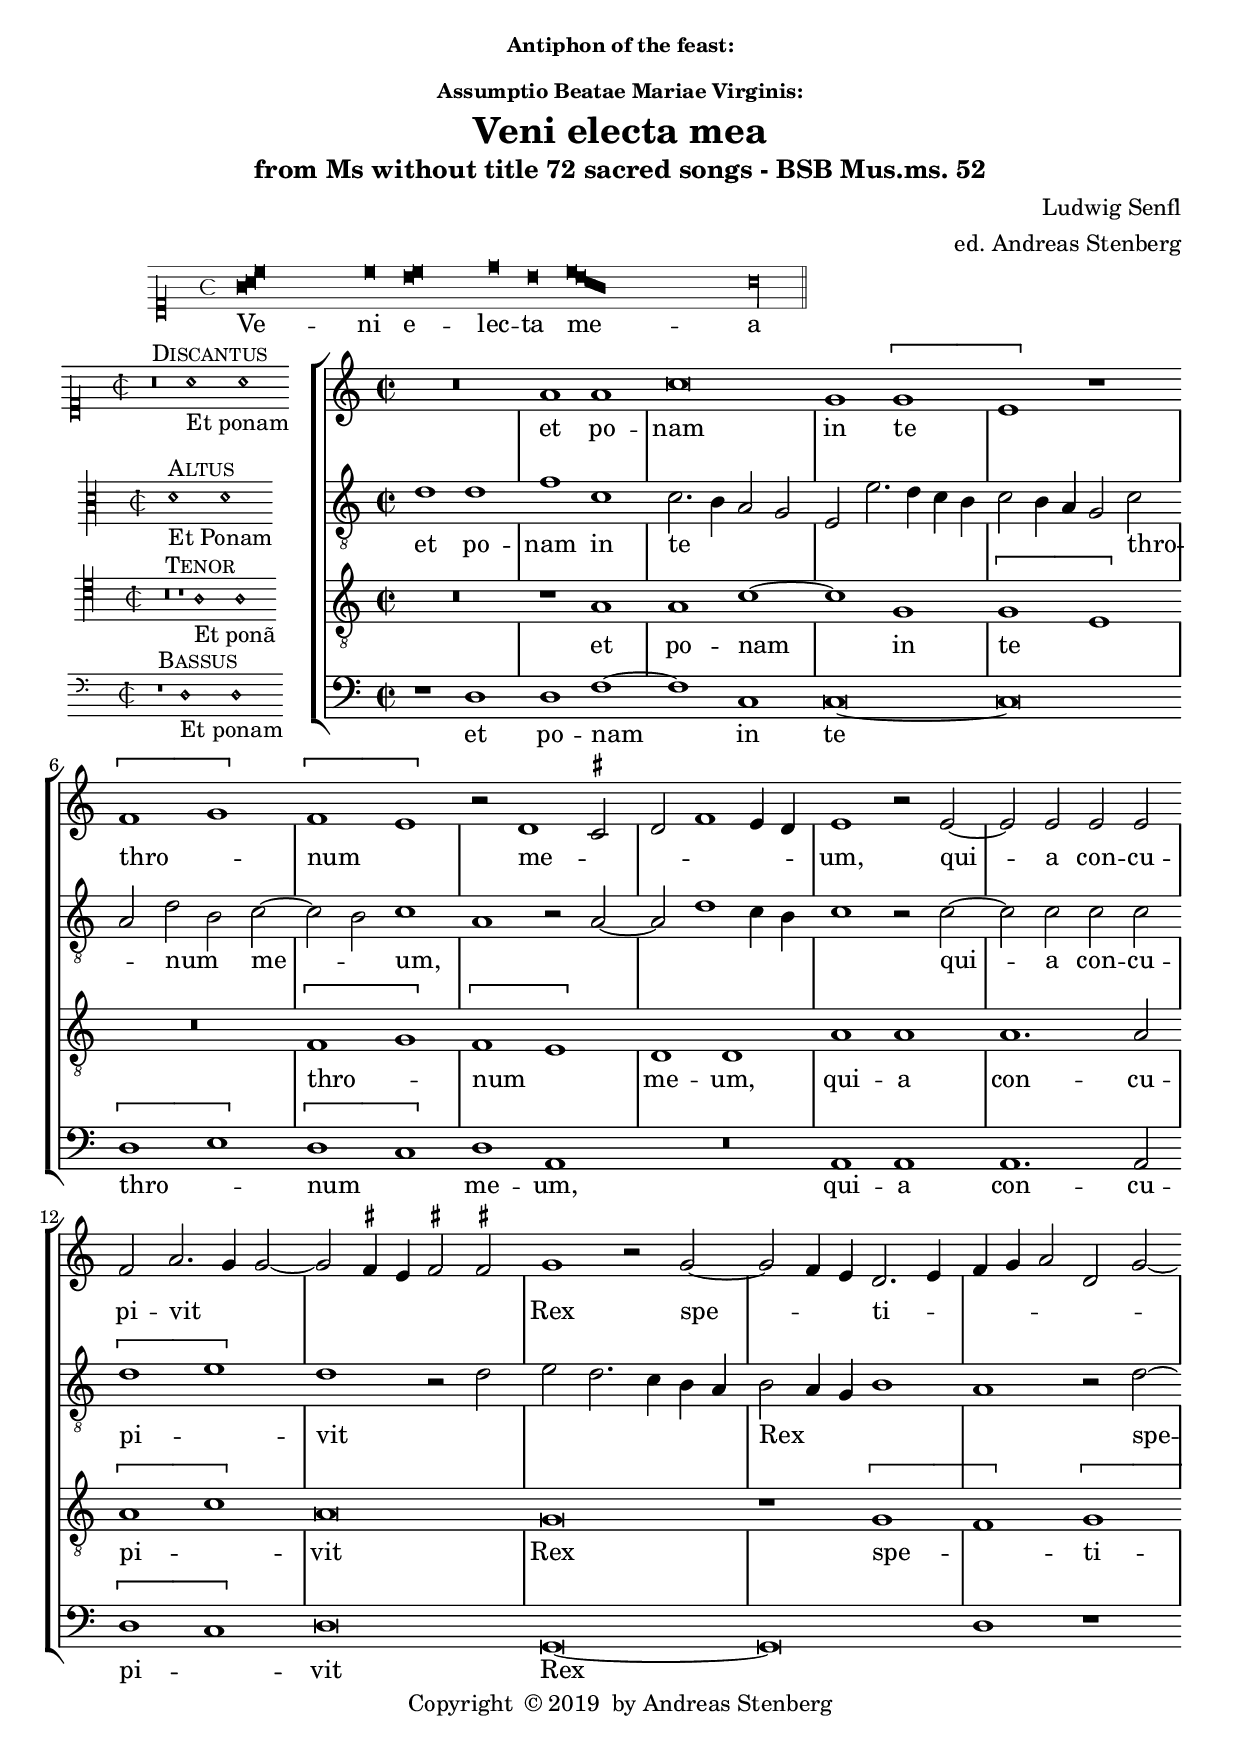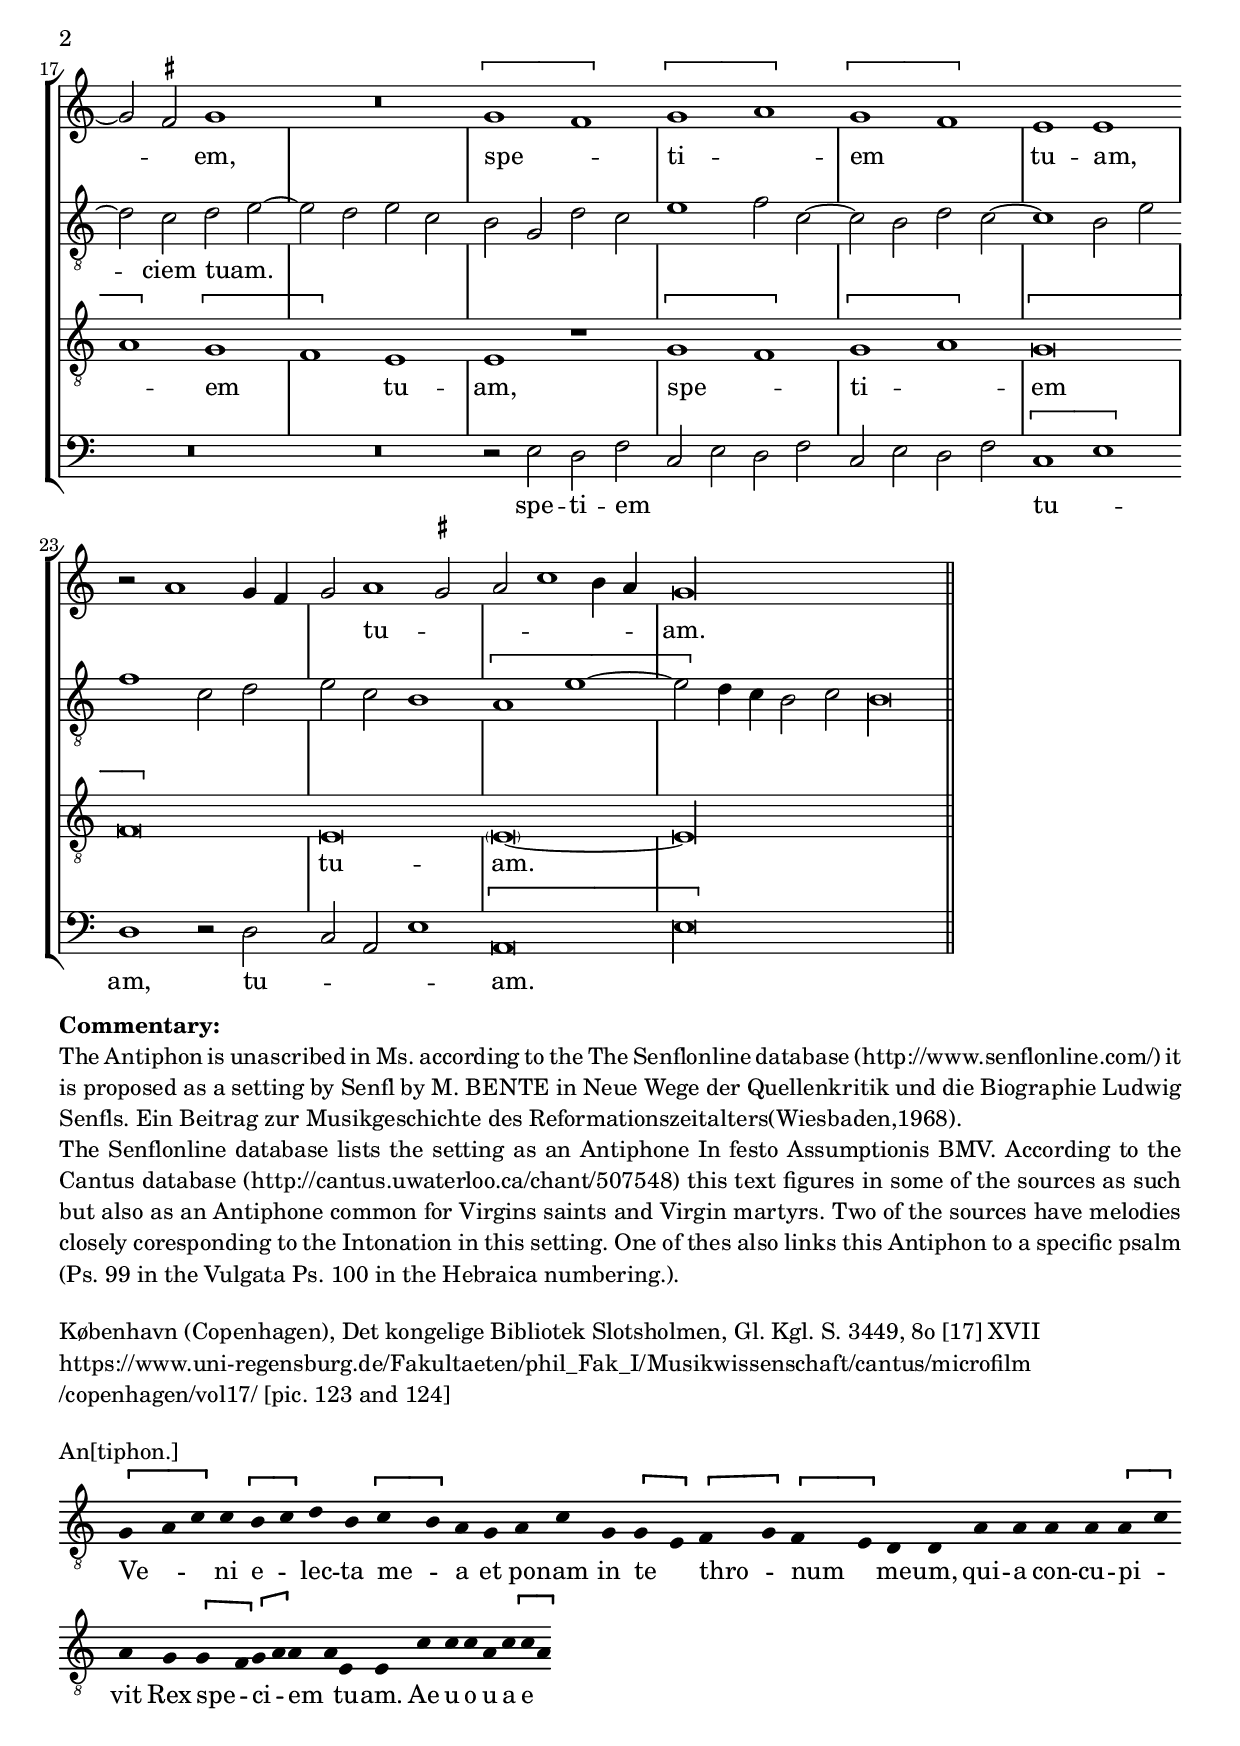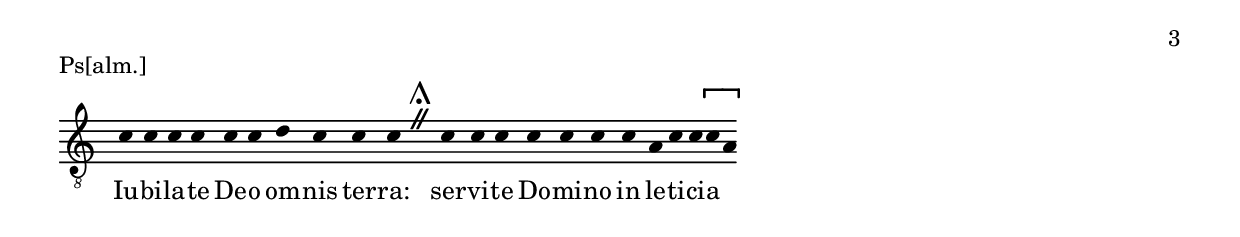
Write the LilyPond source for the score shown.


%%%%%%%%%%%%%%%%%%%%%%%%%%%%%%%%%%%%%%%%%%%%%%%%%%%%%%%%%%%%%%%%%%%
% This is a template based on the usual four part choir templater %
% where the voices have common lyrics at the the start but split  %
% to separate lyrics after a while.				  %
% This template is modyfied by AS from the one in the lilypond    %
% documentation.						  %
% This template is to be used for instance for fairly simple      %
% settings where the stanzas are set homophonicaly but twhere the %
% Chorus contains polyphony that require separate underlay for    %
% the different voices.						  %
%%%%%%%%%%%%%%%%%%%%%%%%%%%%%%%%%%%%%%%%%%%%%%%%%%%%%%%%%%%%%%%%%%%
\version "2.18.0"
\include "deutsch.ly"
ficta = \once \set suggestAccidentals =##t
\header {
  title = \markup {
    \center-column {
      \small "Antiphon of the feast:"
      \small "Assumptio Beatae Mariae Virginis:"
      "Veni electa mea"
      %      "Wann er zu nacht"
      \vspace #0.5
    }
  }
  subtitle = "from Ms without title 72 sacred songs - BSB Mus.ms. 52"
  composer = "Ludwig Senfl"
  arranger = "ed. Andreas Stenberg"
  poet = ""
  meter =""
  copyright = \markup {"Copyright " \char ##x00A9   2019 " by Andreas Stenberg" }
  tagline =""
}
Inton = \relative c'' {
  \set Score.tempoHideNote = ##t
  \tempo 2 . = 86
  \override NoteHead.style = #'blackpetrucci
  \[g\breve*1/4\melisma a\breve*1/4 c\breve*1/4\melismaEnd \]
  c\breve*1/4 \[h\breve*1/4\melisma c\breve*1/4\melismaEnd \]
  d\breve*1/4 h\breve*1/4
  \[c\longa*1/4\melisma h\breve*1/4 a\breve*1/4
    \set Timing.measureLength = #(ly:make-moment 6/2)
  g\breve*1/4\melismaEnd \]
  \override NoteHead.style = #'petrucci
  a\longa*1/4
  \revert Staff.BarLine.transparent
  \bar "||"
}
\score {
  <<
    \new MensuralVoice = "discantus" {
      \clef "petrucci-c1"
      \hide Score.BarNumber {
        \Inton
      }
    }
    \new Lyrics \lyricsto "discantus" {
      Ve -- ni e -- lec -- ta  me -- a
    }
  >>
  \layout {
    line-width = #160
  }
}

global = {
  \key c \major
}

sopMusic = \relative c'' {

  \set Score.tempoHideNote = ##t
  \tempo 2 = 86
  \time 2/2
  \set Timing.measureLength = #(ly:make-moment 4/2)
  \override Staff.BarLine.transparent = ##t
 R\breve*1
 a1 a1
 c\breve
 g1 \[g1(
 e1)\] r1
 \[f1( g1)\]
 \[f1( e1)\]
 r2 d1( \ficta cis2			%5 end of first line in orig. Ms.
 d2 f1 e4 d4)
 e1 r2 e2~
 e2 e2 e2 e2
 f2 a2.( g4 g2~
 g2 \ficta fis4 e4 \ficta fis!2 \ficta fis!2)			%% end of second line (last on first page).
 g1 r2 g2~(
 g2 f4 e4) d2.( e4
 f4 g4 a2 d,2 g2~
 g2 \ficta fis2) g1				%% end of third line (first on second page).
 R\breve
 \[g1( f1)\]
 \[g1( a1)\]
 \[g1( f1)\]
 e1 e1
 r2 a1( g4 f4				%% end of fourth line.
 g2) a1( \ficta gis2
 a2 c1 h4 a4)
 \cadenzaOn
 g\longa
 \revert Staff.BarLine.transparent
  \bar "||"
}
sopWords = \lyricmode {
%Veni electa mea
et po -- nam in te thro -- num me -- um,
qui -- a con -- cu -- pi -- vit Rex spe -- ti -- em,
spe -- ti -- em tu -- am,
_ tu -- am.
}
altoMusic = \relative c' {
  \clef "G_8"
  \override Staff.BarLine.transparent = ##t
  d1 d1
  f1 c1
  c2.( h4 a2 g2
  e2 e'2. d4 c4 h4		%% end of first line in orig.
  c2 h4 a4 g2) c2(
  a2) d2( h2) c2~(
  c2 h2) c1(
  a1) r2 a2~(
  a2 				%% end of second line
  d1 c4 h4
  c1) r2 c2~
  c2 c2 c2 c2
  \[d1( e1)\]
  d1 r2 d2(			%% end of third line (last on first page).
  e2 d2. c4 h4 a4)
  h2( a4 g4 h1
  a1) r2 d2~
  d2 c2				%5 end of fourth line (first on second page).
  d2( e2~
  e2 d2 e2 c2
  h2 g2 d'2 c2
  e1 f2 c2~
  c2 h2 d2 c2~
  c1				%% end of fifth line
  h2 e2
  f1) c2 d2(
  e2 c2 h1
  \[a1 e'1~
  e2\] d4 c4 h2 c2
  h\longa*1/2)
  \revert Staff.BarLine.transparent
}
altoWords = \lyricmode {
%Veni electa mea
et po -- nam in te thro -- num me -- um,
_
qui -- a con -- cu -- pi -- vit _ Rex spe -- ciem tuam.
}
tenorMusic = \relative c' {
  \clef "G_8"
  \override Staff.BarLine.transparent = ##t
   R\breve
   r1 a1
   a1 c1~
   c1 g1
   \[g1( e1)\]			%% end of first line in orig.
   R\breve
   \[f1( g1)\]
   \[f1( e1)\]
   d1 d1
   a'1 a1
   a1. a2			%% end of second line.
   \[a1( c1)\]
   a\breve			%% end of third line (last on first page).
   g\breve
   r1 \[g1(
   f1)\] \[g1(
   a1)\] \[g1(
   f1)\] e1			%% end of fourth line (first on second page).
   e1 r1
   \[g1( f1)\]
   \[g1( a1)\]
   \[g\breve(
   f\breve)\]
   e\breve
   \repeat unfold 1 { \parenthesize e\breve~ }
   e\longa
 \revert Staff.BarLine.transparent
}
tenorWords = \lyricmode {
%Veni electa mea
et po -- nam in te thro -- num me -- um,
qui -- a con -- cu -- pi -- vit Rex spe -- ti -- em tu -- am,
spe -- ti -- em tu -- am.
}
bassMusic = \relative c {
  \override Staff.BarLine.transparent = ##t
  r1 d1
  d1 f1~
  f1 c1
  c\breve~
  c\breve
  \[d1( e1)\]			%% end of first line in orig.
  \[d1( c1)\]
  d1 a1
  R\breve
  a1 a1
  a1. a2
  \[d1( c1)\]
  d\breve			%% end of second line (last on first page).
  g,\breve~(
  g\breve
  d'1) r1
  R\breve*2
  r2 e2 d2 f2(
  c2 e2 d2 f2			%5 end of third line (first on second page).
  c2 e2 d2 f2)
  \[c1( e1)\]
  d1 r2 d2(
  c2 a2 e'1)
  \[a,\breve(
  e'\longa)\]
  \revert Staff.BarLine.transparent
}
bassWords = \lyricmode {
%Veni electa mea
et po -- nam in te thro -- num me -- um,
qui -- a con -- cu -- pi -- vit Rex spe -- ti -- em tu -- am,
tu -- am.
}
incipitDiscantus = \markup {
  \score {
    {
      %      \set Staff.instrumentName = #"Tenor "
      \override NoteHead.style = #'neomensural
      \override Rest.style = #'neomensural
      \override Staff.TimeSignature.style = #'mensural
      \cadenzaOn
      \clef "petrucci-c1"
      \key c \major
      \time 2/2

      r\breve ^\markup { \smallCaps"Discantus"}
      a'1_"Et ponam"
      a'1
    }
    \layout {
      \context {
        \Voice
        \remove "Ligature_bracket_engraver"
        \consists "Mensural_ligature_engraver"
      }
      line-width = 4.5\cm
    }
  }
}


incipitAltus = \markup {
  \score {
    {
      %      \set Staff.instrumentName = #"Tenor "
      \override NoteHead.style = #'neomensural
      \override Rest.style = #'neomensural
      \override Staff.TimeSignature.style = #'mensural
      \cadenzaOn
      \clef "petrucci-c3"
      \key c \major
      \time 2/2
      d'1^\markup \smallCaps"Altus"_"Et Ponam"
      d'1
    }
    \layout {
      \context {
        \Voice
        \remove "Ligature_bracket_engraver"
        \consists "Mensural_ligature_engraver"
      }
      line-width = 4.5\cm
    }
  }
}


incipitTenor = \markup {
  \score {
    {
      %      \set Staff.instrumentName = #"Tenor "
      \override NoteHead.style = #'neomensural
      \override Rest.style = #'neomensural
      \override Staff.TimeSignature.style = #'mensural
      \cadenzaOn
      \clef "petrucci-c4"
      \key c \major
      \time 2/2
      r\breve ^\markup \smallCaps"Tenor"
      r1
      a1_"Et ponã" a1
    }
    \layout {
      \context {
        \Voice
        \remove "Ligature_bracket_engraver"
        \consists "Mensural_ligature_engraver"
      }
      line-width = 5.0\cm
    }
  }
}
#(append! supported-clefs '(("mensural-f3" . ("clefs.mensural.f" 0 0))))

incipitBassus = \markup {
  \score {
    {
      %      \set Staff.instrumentName = #"Tenor "
      \override NoteHead.style = #'neomensural
      \override Rest.style = #'neomensural
      \override Staff.TimeSignature.style = #'mensural
      \cadenzaOn
      \clef "mensural-f"
      \key c \major
      \time 2/2
      r1^\markup \smallCaps"Bassus"
      d1_"Et ponam" d1

    }
    \layout {
      \context {
        \Voice
        \remove "Ligature_bracket_engraver"
        \consists "Mensural_ligature_engraver"
      }
      line-width = 4.5\cm
    }
  }
}


\score {
  <<
    \new StaffGroup \with {
      \override VerticalAxisGroup.staff-staff-spacing = #'((basic-distance . 12))
    } <<
      \new Staff = treble <<
        \set Staff.instrumentName = \incipitDiscantus
        \new Voice = "sopranos" {
          \set  Staff.midiInstrument ="choir aahs"
          %	\voiceOne
          << \global \sopMusic >>
        }
      >>
      \new Lyrics = sopranos { s1 }

      \new Staff = "medius" <<
        \set Staff.instrumentName = \incipitAltus

        \new Voice = "altos" {
          %	\voiceTwo
          \set  Staff.midiInstrument ="choir aahs"
          << \global \altoMusic >>
        }
      >>

      \new Lyrics = "altos" { s1 }
      \new Staff = tenors <<
        \set Staff.instrumentName = \incipitTenor

        \clef "treble"
        \new Voice = "tenors" {
          \set  Staff.midiInstrument ="choir aahs"
          %	\voiceOne
          << \global \tenorMusic >>
        }
      >>
      \new Lyrics = "tenors" { s1 }

      \new Staff ="basses" {
        \set Staff.instrumentName = \incipitBassus

        \new Voice = "basses" {
          \set  Staff.midiInstrument ="choir aahs"
          \clef "bass"
          %	\voiceTwo
          << \global \bassMusic >>
        }
      }
    >>
    \new Lyrics = basses { s1 }

    \context Lyrics = sopranos \lyricsto sopranos \sopWords
    \context Lyrics = altos \lyricsto altos \altoWords
    \context Lyrics = tenors \lyricsto tenors \tenorWords
    \context Lyrics = basses \lyricsto basses \bassWords
  >>
  \layout {
    \context {
      \Score
      % no bars in staves
      %      \override BarLine.transparent = ##t

    }
    % the next three instructions keep the lyrics between the bar lines
    \context {
      \Lyrics
      \consists "Bar_engraver"
      \override BarLine.transparent = ##t
    }
    \context {
      \StaffGroup
      \consists "Separating_line_group_engraver"
    }
    \context {
      \Voice
      % no slurs
      \override Slur.transparent = ##t
      % Comment in the below "\remove" command to allow line
      % breaking also at those barlines where a note overlaps
      % into the next bar.  The command is commented out in this
      % short example score, but especially for large scores, you
      % will typically yield better line breaking and thus improve
      % overall spacing if you comment in the following command.
      %\remove "Forbid_line_break_engraver"
    }
    indent = 4.5\cm
  }

}

%% Comments
\markup {
  \column {
    \bold "Commentary:"
    \justify-string #"The Antiphon is unascribed in Ms. according to the The Senflonline database (http://www.senflonline.com/) it is proposed as a setting by Senfl by M. BENTE in Neue  Wege  der  Quellenkritik  und  die  Biographie  Ludwig  Senfls.  Ein  Beitrag  zur  Musikgeschichte  des Reformationszeitalters(Wiesbaden,1968). 

The Senflonline database lists the setting as an Antiphone In festo Assumptionis BMV. According to the Cantus database (http://cantus.uwaterloo.ca/chant/507548) this text figures in some of the sources as such but also as an Antiphone common for Virgins saints and Virgin martyrs. Two of the sources have melodies closely coresponding to the Intonation in this setting. One of thes also links this Antiphon to a specific psalm (Ps. 99 in the Vulgata Ps. 100 in the Hebraica numbering.)."
    \vspace #1.0
  }
}


\include "gregorian.ly"
\markup {
  \column {
 \line { København (Copenhagen), Det kongelige Bibliotek Slotsholmen, Gl. Kgl. S. 3449, 8o [17] XVII }
 \line { https://www.uni-regensburg.de/Fakultaeten/phil_Fak_I/Musikwissenschaft/cantus/microfilm}
 \line { /copenhagen/vol17/  [pic. 123 and 124]  }
 \vspace #1.0
  }
}
chant = \relative c' {
  \clef "G_8"
  \[g4\melisma a4 c4\melismaEnd\] c4
  \[h4\melisma c4\melismaEnd\] d4 h4
  \[c4\melisma h4\melismaEnd\] a4 g4
  a4 c4 g4 \[g4\melisma e\melismaEnd\]
  \[f4\melisma g4\melismaEnd \]
  \[f4\melisma e4\melismaEnd\] d4 d4
  a'4 a4 a4 a4
  \[a4\melisma c4\melismaEnd\] a4 g4
  \[g4\melisma f4\melismaEnd\] \[g4\melisma a4\melismaEnd\]
  a4\melisma a4\melismaEnd e4 e4 \finalis c'4 c4 c4 a4 c4 \[c4\melisma a4\melismaEnd\]
}

verba = \lyricmode {
Ve -- ni e -- lec -- ta me -- a
et po -- nam in te thro -- num me -- um,
qui -- a con -- cu -- pi -- vit Rex spe -- ci -- em tu -- am.
Ae u o u a e
}
\score {
  \new Staff <<
  \new Voice = "melody" \chant
  \new Lyrics = "one" \lyricsto melody \verba
  >>
  \layout {
    \context {
      \Staff
      \remove "Time_signature_engraver"
      \remove "Bar_engraver"
      \hide Stem
    }
  }
  \header {
    piece = "An[tiphon.]"
  }
}

chantPs = \relative c' {
  \clef "G_8"
  c4 c4 c4 c4
  c4 c4 d4 c4
  c4 c4 \divisioMaior
  c4 c4
  c4 c4 c4 c4
  c4 a4 c4 c4
  \[c4\melisma a4\melismaEnd\]
  \finalis
}

verbaPs = \lyricmode {
  Iu -- bi -- la -- te De -- o om -- nis ter -- ra:
  ser -- vi -- te Do -- mi -- no in le -- ti -- ci -- a
}
\score {
  \new Staff <<
  \new Voice = "melody" \chantPs
  \new Lyrics = "one" \lyricsto melody \verbaPs
  >>
  \layout {
    \context {
      \Staff
      \remove "Time_signature_engraver"
      \remove "Bar_engraver"
      \hide Stem
    }
  }
  \header {
    piece = "Ps[alm.]"
  }
}

%% midi output
\score {
  <<
    \new StaffGroup <<
      \new Staff = treble <<
        \set Staff.instrumentName = \incipitDiscantus
        \new Voice = "sopranos" {
          \set  Staff.midiInstrument ="choir aahs"
          %	\voiceOne
          << \global { \Inton s2 \sopMusic } >>
        }
      >>
      \new Lyrics = sopranos { s1 }

      \new Staff = "medius" <<
        \set Staff.instrumentName = \incipitAltus

        \new Voice = "altos" {
          %	\voiceTwo
          \set  Staff.midiInstrument ="choir aahs"
          << \global { s2*16 \altoMusic } >>
        }
      >>

      \new Lyrics = "altos" { s1 }
      \new Staff = tenors <<
        \set Staff.instrumentName = \incipitTenor

        \clef "treble"
        \new Voice = "tenors" {
          \set  Staff.midiInstrument ="choir aahs"
          %	\voiceOne
          << \global {s2*16 \tenorMusic } >>
        }
      >>
      \new Lyrics = "tenors" { s1 }

      \new Staff ="basses" {
        \set Staff.instrumentName = \incipitBassus

        \new Voice = "basses" {
          \set  Staff.midiInstrument ="choir aahs"
          \clef "G_8"
          %	\voiceTwo
          << \global {s2*16 \bassMusic } >>
        }
      }
    >>
    \new Lyrics = basses { s1 }

    \context Lyrics = sopranos \lyricsto sopranos \sopWords
    \context Lyrics = altos \lyricsto altos \altoWords
    \context Lyrics = tenors \lyricsto tenors \tenorWords
    \context Lyrics = basses \lyricsto basses \bassWords
  >>
%  \layout {}
  \midi {}
}
\paper {
  ragged-bottom = ##t
  ragged-last-bottom = ##t
  ragged-last = ##t
}

%{
convert-ly.py (GNU LilyPond) 2.18.2  convert-ly.py: Processing `'...
Applying conversion: 2.15.7, 2.15.9, 2.15.10, 2.15.16, 2.15.17,
2.15.18, 2.15.19, 2.15.20, 2.15.25, 2.15.32, 2.15.39, 2.15.40,
2.15.42, 2.15.43, 2.16.0, 2.17.0, 2.17.4, 2.17.5, 2.17.6, 2.17.11,
2.17.14, 2.17.15, 2.17.18, 2.17.19, 2.17.20, 2.17.25, 2.17.27,
2.17.29, 2.17.97, 2.18.0
%}
